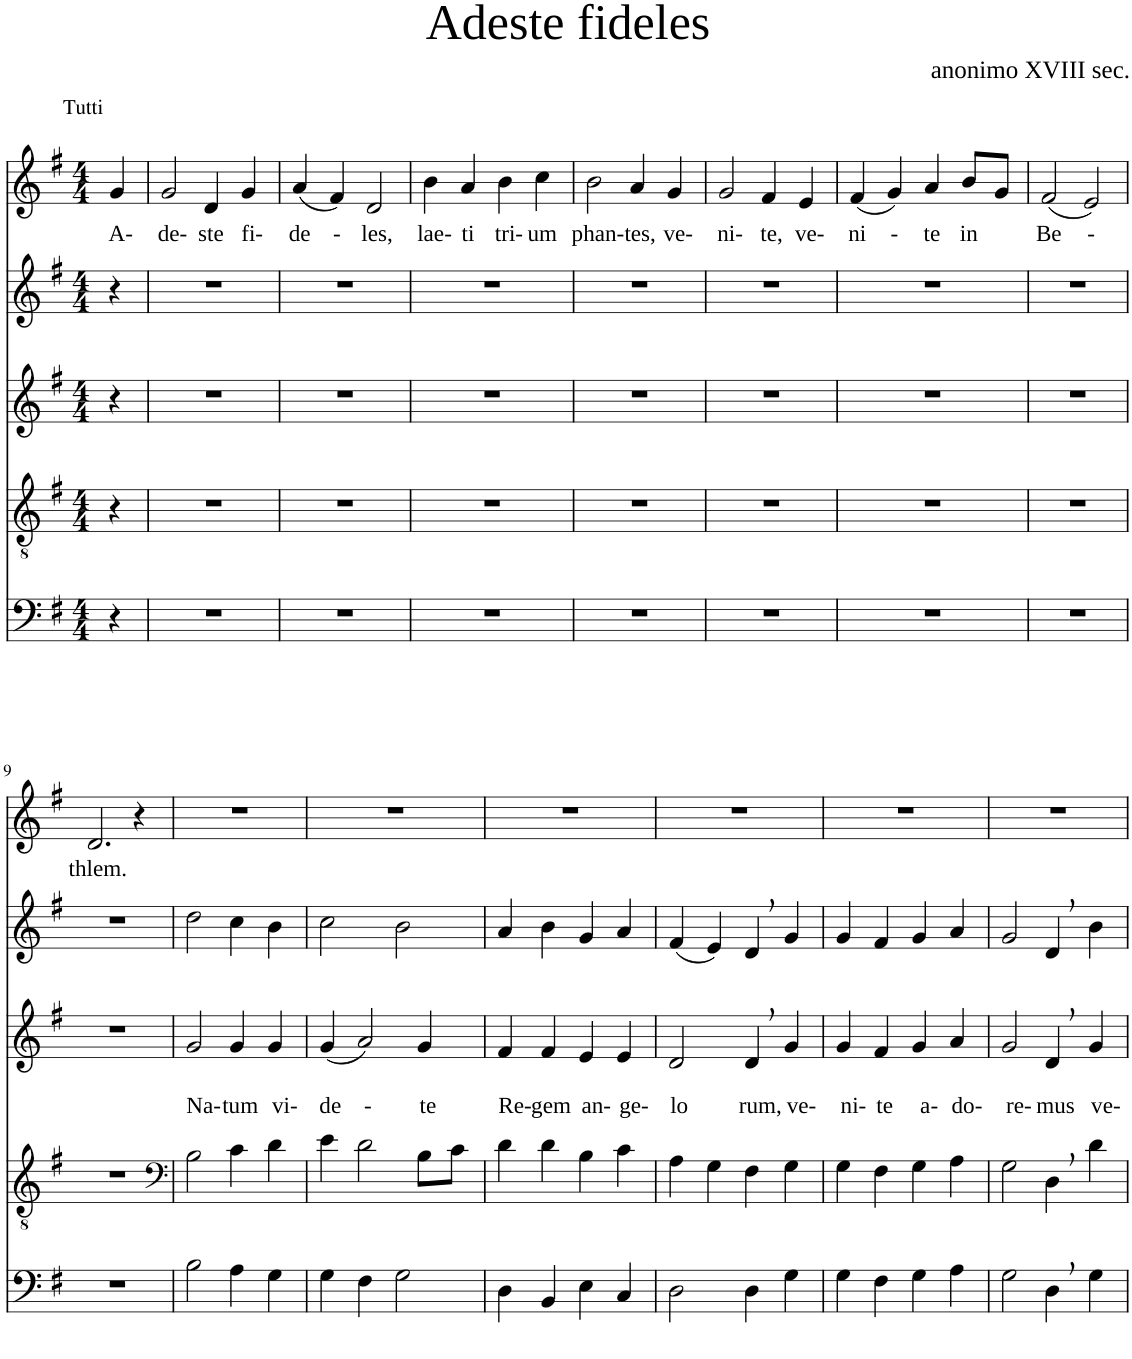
**kern	**kern	**kern	**text	**kern	**kern	**text
*part5	*part4	*part3	*part3	*part2	*part1	*part1
*staff5	*staff4	*staff3	*staff3	*staff2	*staff1	*staff1
*I"Bass	*I"Tenor	*I"Alto	*	*I"Soprano	*I"Voice	*
*clefF4	*clefGv2	*clefG2	*	*clefG2	*clefG2	*
*k[f#]	*k[f#]	*k[f#]	*	*k[f#]	*k[f#]	*
*M4/4	*M4/4	*M4/4	*	*M4/4	*M4/4	*
=1	=1	=1	=1	=1	=1	=1
!	!	!	!	!	!LO:TX:a:t=Tutti	!
!	!	!	!	!	!	!LO:LY:b
4r	4r	4r	.	4r	4g/	A-
=2	=2	=2	=2	=2	=2	=2
!	!	!	!	!	!	!LO:LY:b
1r	1r	1r	.	1r	2g/	de-
!	!	!	!	!	!	!LO:LY:b
.	.	.	.	.	4d/	ste
!	!	!	!	!	!	!LO:LY:b
.	.	.	.	.	4g/	fi-
=3	=3	=3	=3	=3	=3	=3
!	!	!	!	!	!	!LO:LY:b
1r	1r	1r	.	1r	(4a/	de
!	!	!	!	!	!	!LO:LY:b
.	.	.	.	.	4f#/)	-
!	!	!	!	!	!	!LO:LY:b
.	.	.	.	.	2d/	les,
=4	=4	=4	=4	=4	=4	=4
!	!	!	!	!	!	!LO:LY:b
1r	1r	1r	.	1r	4b\	lae-
!	!	!	!	!	!	!LO:LY:b
.	.	.	.	.	4a/	ti
!	!	!	!	!	!	!LO:LY:b
.	.	.	.	.	4b\	tri-
!	!	!	!	!	!	!LO:LY:b
.	.	.	.	.	4cc\	um
=5	=5	=5	=5	=5	=5	=5
!	!	!	!	!	!	!LO:LY:b
1r	1r	1r	.	1r	2b\	phan-
!	!	!	!	!	!	!LO:LY:b
.	.	.	.	.	4a/	tes,
!	!	!	!	!	!	!LO:LY:b
.	.	.	.	.	4g/	ve-
=6	=6	=6	=6	=6	=6	=6
!	!	!	!	!	!	!LO:LY:b
1r	1r	1r	.	1r	2g/	ni-
!	!	!	!	!	!	!LO:LY:b
.	.	.	.	.	4f#/	te,
!	!	!	!	!	!	!LO:LY:b
.	.	.	.	.	4e/	ve-
=7	=7	=7	=7	=7	=7	=7
!	!	!	!	!	!	!LO:LY:b
1r	1r	1r	.	1r	(4f#/	ni
!	!	!	!	!	!	!LO:LY:b
.	.	.	.	.	4g/)	-
!	!	!	!	!	!	!LO:LY:b
.	.	.	.	.	4a/	te
!	!	!	!	!	!	!LO:LY:b
.	.	.	.	.	8b/L	in
.	.	.	.	.	8g/J	.
=8	=8	=8	=8	=8	=8	=8
!	!	!	!	!	!	!LO:LY:b
1r	1r	1r	.	1r	(2f#/	Be
!	!	!	!	!	!	!LO:LY:b
.	.	.	.	.	2e/)	-
!!LO:LB:g=z
=9	=9	=9	=9	=9	=9	=9
!	!	!	!	!	!	!LO:LY:b
1r	1r	1r	.	1r	2.d/	thlem.
.	.	.	.	.	4r	.
=10	=10	=10	=10	=10	=10	=10
*	*clefF4	*	*	*	*	*
!	!	!	!LO:LY:b	!	!	!
2B\	2B\	2g/	Na-	2dd\	1r	.
!	!	!	!LO:LY:b	!	!	!
4A\	4c\	4g/	tum	4cc\	.	.
!	!	!	!LO:LY:b	!	!	!
4G\	4d\	4g/	vi-	4b\	.	.
=11	=11	=11	=11	=11	=11	=11
!	!	!	!LO:LY:b	!	!	!
4G\	4e\	(4g/	de	2cc\	1r	.
!	!	!	!LO:LY:b	!	!	!
4F#\	2d\	2a/)	-	.	.	.
2G\	.	.	.	2b\	.	.
!	!	!	!LO:LY:b	!	!	!
.	8B\L	4g/	te	.	.	.
.	8c\J	.	.	.	.	.
=12	=12	=12	=12	=12	=12	=12
!	!	!	!LO:LY:b	!	!	!
4D\	4d\	4f#/	Re-	4a/	1r	.
!	!	!	!LO:LY:b	!	!	!
4BB/	4d\	4f#/	gem	4b\	.	.
!	!	!	!LO:LY:b	!	!	!
4E\	4B\	4e/	an-	4g/	.	.
!	!	!	!LO:LY:b	!	!	!
4C/	4c\	4e/	ge-	4a/	.	.
=13	=13	=13	=13	=13	=13	=13
!	!	!	!LO:LY:b	!	!	!
2D\	4A\	2d/	lo	(4f#/	1r	.
.	4G\	.	.	4e/)	.	.
!	!	!	!LO:LY:b	!	!	!
4D\	4F#\	4d,/	rum,	4d,/	.	.
!	!	!	!LO:LY:b	!	!	!
4G\	4G\	4g/	ve-	4g/	.	.
=14	=14	=14	=14	=14	=14	=14
!	!	!	!LO:LY:b	!	!	!
4G\	4G\	4g/	ni-	4g/	1r	.
!	!	!	!LO:LY:b	!	!	!
4F#\	4F#\	4f#/	te	4f#/	.	.
!	!	!	!LO:LY:b	!	!	!
4G\	4G\	4g/	a-	4g/	.	.
!	!	!	!LO:LY:b	!	!	!
4A\	4A\	4a/	do-	4a/	.	.
=15	=15	=15	=15	=15	=15	=15
!	!	!	!LO:LY:b	!	!	!
2G\	2G\	2g/	re-	2g/	1r	.
!	!	!	!LO:LY:b	!	!	!
4D,\	4D,\	4d,/	mus	4d,/	.	.
!	!	!	!LO:LY:b	!	!	!
4G\	4d\	4g/	ve-	4b\	.	.
=	=	=	=	=	=	=
*-	*-	*-	*-	*-	*-	*-
